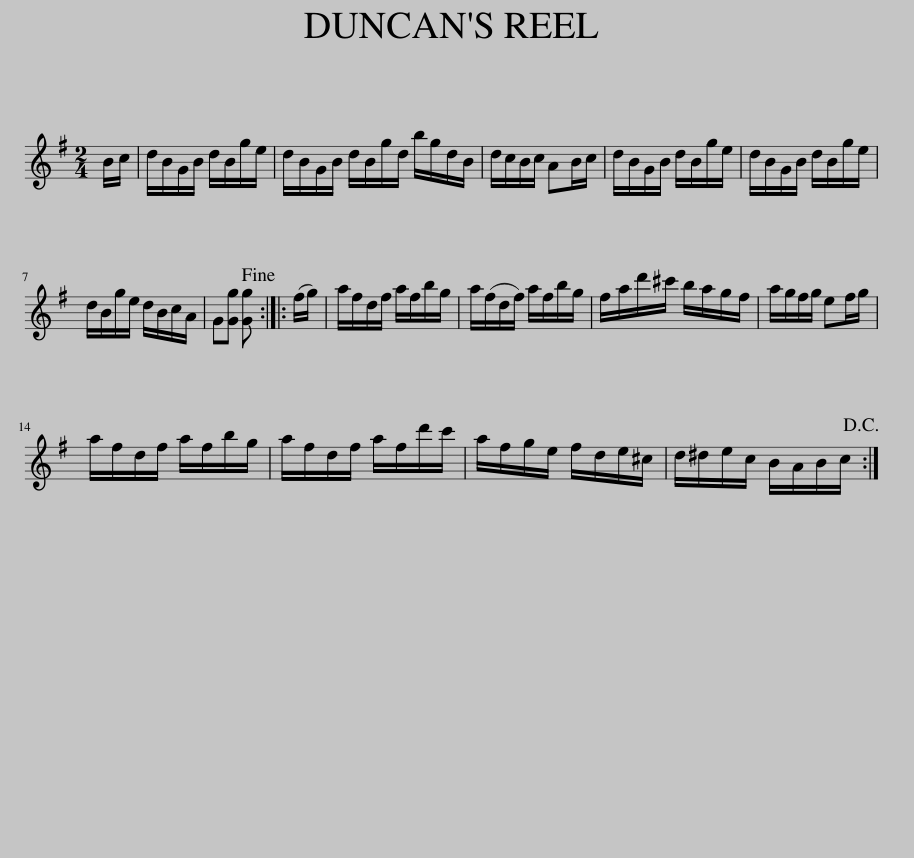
X:1
L:1/8
M:2/4
I:linebreak $
K:G
V:1 treble
V:1
 B/c/ | d/B/G/B/ d/B/g/e/ | d/B/G/B/ d/B/g/d/ b/g/d/B/ | d/c/B/c/ AB/c/ | d/B/G/B/ d/B/g/e/ | %5
 d/B/G/B/ d/B/g/e/ |$ d/B/g/e/ d/B/c/A/ | G[Gg] [Gg]!fine! :: (f/g/) | a/f/d/f/ a/f/b/g/ | %10
 a/(f/d/f/) a/f/b/g/ | f/a/d'/^c'/ b/a/g/f/ | a/g/f/g/ ef/g/ |$ a/f/d/f/ a/f/b/g/ | a/f/d/f/ a/f/d'/c'/ | %15
 a/f/g/e/ f/d/e/^c/ | d/^d/e/c/ B/A/B/c/!D.C.! :| %17
